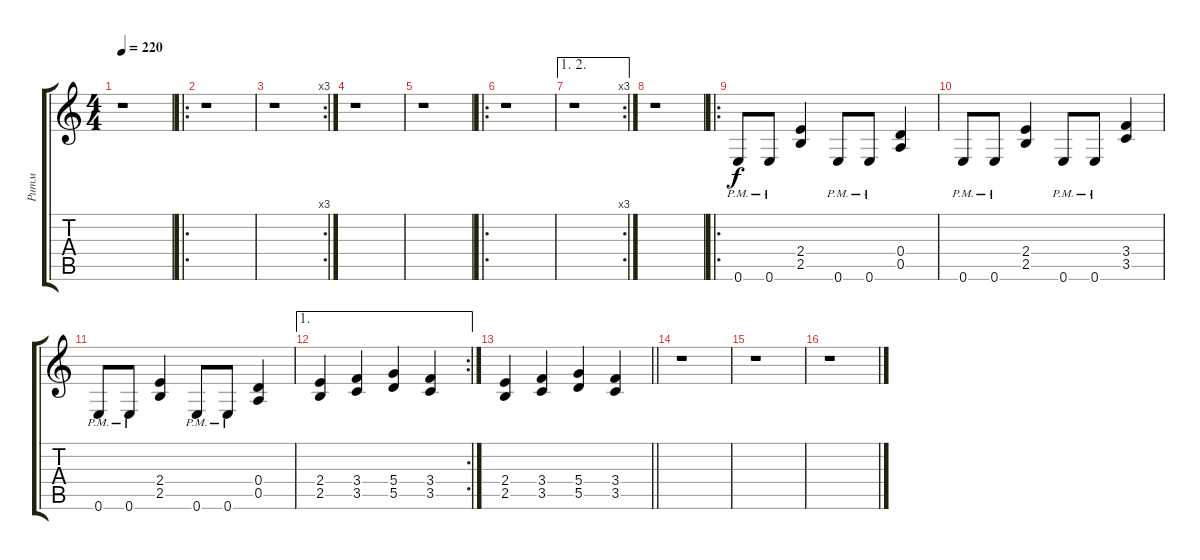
\track ("Ритм" "Ритм") {instrument distortionguitar}
\staff {score tabs}
\tuning (E4 B3 G3 D3 A2 E2) {hide}
\ts (4 4)
\tempo 220
\clef g2
\ks c
r.1{dy f} |
\ro
r.1 |
\rc 3
r.1 |
r.1 |
r.1 |
\ro
r.1 |
\ae (1 2)
\rc 3
r.1 |
r.1 |
\ro
0.6{pm}.8 0.6{pm}.8 (2.4 2.5).4 0.6{pm}.8 0.6{pm}.8 (0.4 0.5).4 |
0.6{pm}.8 0.6{pm}.8 (2.4 2.5).4 0.6{pm}.8 0.6{pm}.8 (3.4 3.5).4 |
0.6{pm}.8 0.6{pm}.8 (2.4 2.5).4 0.6{pm}.8 0.6{pm}.8 (0.4 0.5).4 |
\ae 1
\rc 2
(2.4 2.5).4 (3.4 3.5).4 (5.4 5.5).4 (3.4 3.5).4 |
\barLineRight lightlight
(2.4 2.5).4 (3.4 3.5).4 (5.4 5.5).4 (3.4 3.5).4 |
r.1 |
r.1 |
r.1
